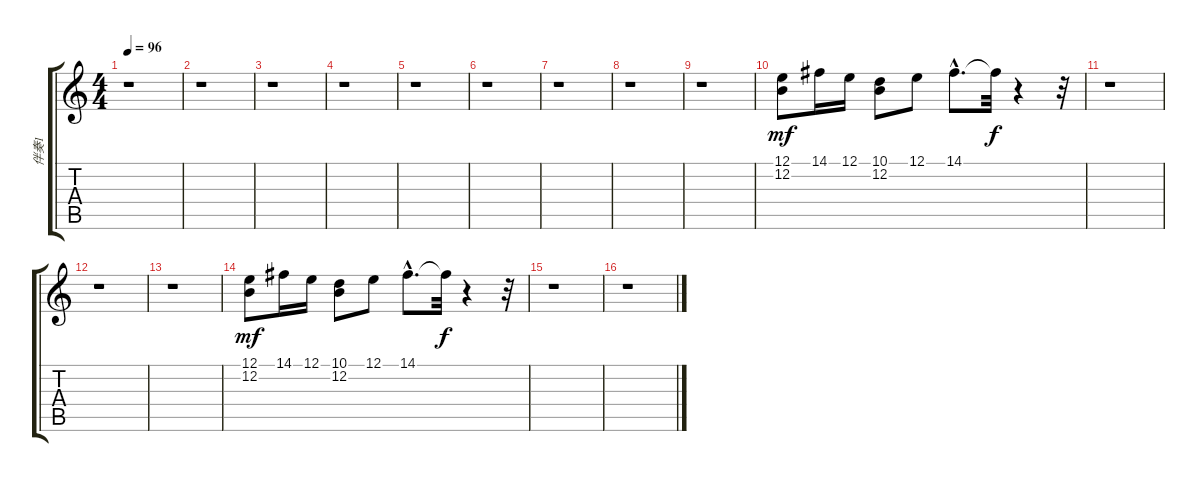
\track ("伴奏1" "伴奏1") {instrument acousticgrandpiano}
\staff {score tabs}
\tuning (E4 B3 G3 D3 A2 E2) {hide}
\ts (4 4)
\tempo 96
\clef g2
\ks c
r.1{dy mf} |
r.1 |
r.1 |
r.1 |
r.1 |
r.1 |
r.1 |
r.1 |
r.1 |
(12.1 12.2).8 14.1.16 12.1.16 (10.1 12.2).8 12.1.8 14.1{hac}.8{d} 14.1{t}.32{dy f} r.4 r.32 |
r.1 |
r.1 |
r.1 |
(12.1 12.2).8{dy mf} 14.1.16 12.1.16 (10.1 12.2).8 12.1.8 14.1{hac}.8{d} 14.1{t}.32{dy f} r.4 r.32 |
r.1 |
r.1
